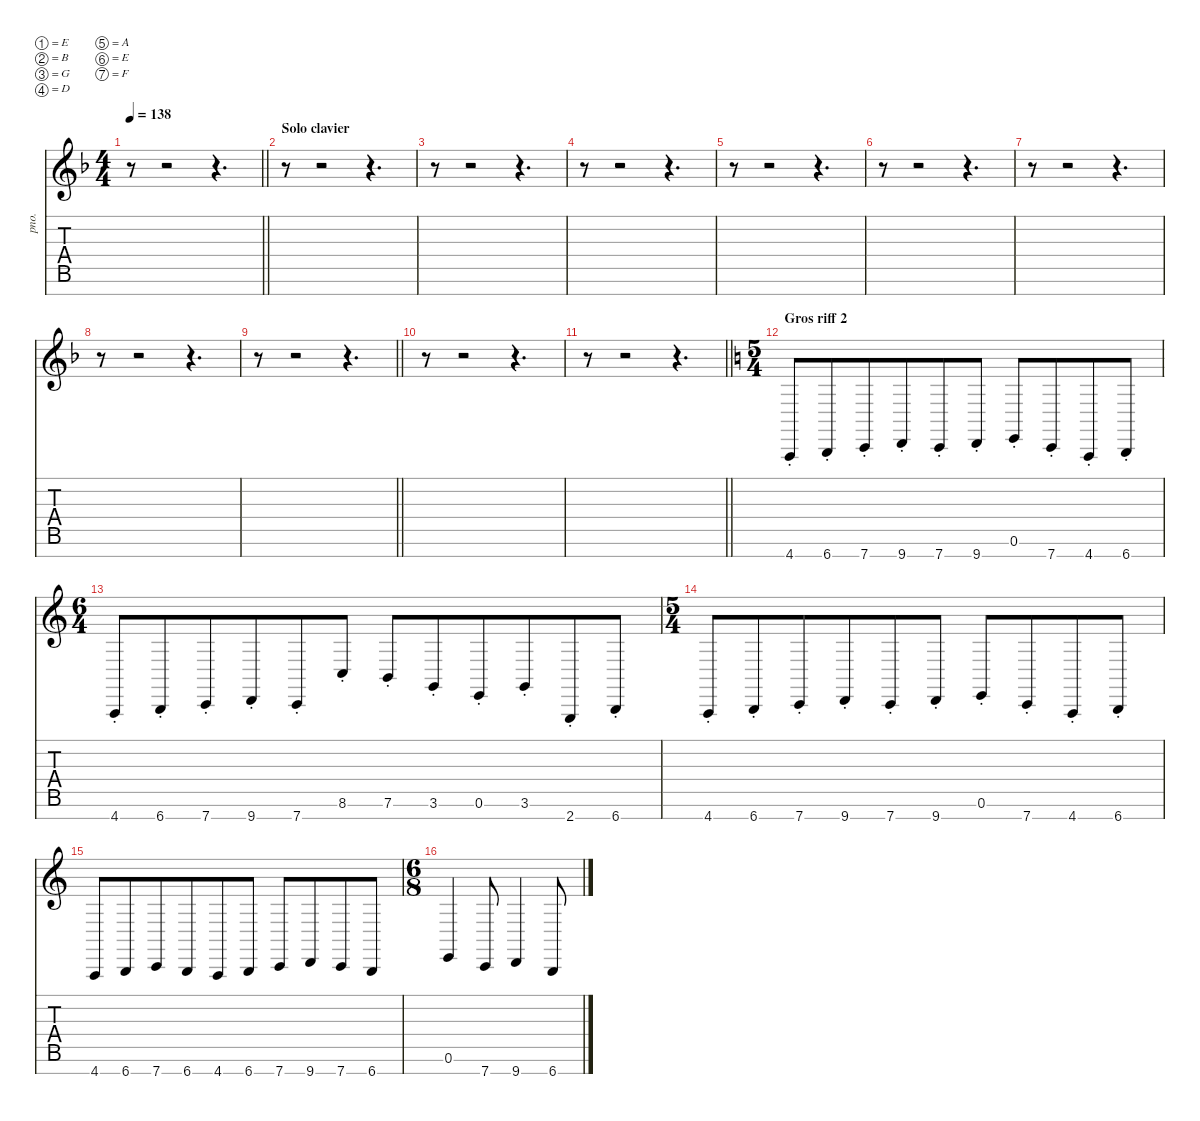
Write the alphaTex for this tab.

\defaultSystemsLayout 4
\hideDynamics
\bracketExtendMode nobrackets
\track ("Clavier" "pno.") {mute instrument acousticgrandpiano}
\staff {score tabs}
\tuning (E4 B3 G3 D3 A2 E2 F1)
\ts (4 4)
\tempo 138
\clef g2
\barLineRight lightlight
\ks dminor
r.8{dy f} r.2 r.4{d} |
\section ("" "Solo clavier")
r.8 r.2 r.4{d} |
r.8 r.2 r.4{d} |
r.8 r.2 r.4{d} |
r.8 r.2 r.4{d} |
r.8 r.2 r.4{d} |
r.8 r.2 r.4{d} |
r.8 r.2 r.4{d} |
\barLineRight lightlight
r.8 r.2 r.4{d} |
r.8 r.2 r.4{d} |
\barLineRight lightlight
r.8 r.2 r.4{d} |
\ts (5 4)
\beaming (8 6 4)
\section ("" "Gros riff 2")
\ks aminor
4.7{st}.8{instrument acousticgrandpiano} 6.7{st}.8 7.7{st}.8 9.7{st}.8 7.7{st}.8 9.7{st}.8 0.6{st}.8 7.7{st}.8 4.7{st}.8 6.7{st}.8 |
\ts (6 4)
\beaming (8 6 6)
4.7{st}.8 6.7{st}.8 7.7{st}.8 9.7{st}.8 7.7{st}.8 8.6{st}.8 7.6{st}.8 3.6{st}.8 0.6{st}.8 3.6{st}.8 2.7{st}.8 6.7{st}.8 |
\ts (5 4)
\beaming (8 6 4)
4.7{st}.8 6.7{st}.8 7.7{st}.8 9.7{st}.8 7.7{st}.8 9.7{st}.8 0.6{st}.8 7.7{st}.8 4.7{st}.8 6.7{st}.8 |
4.7.8 6.7.8 7.7.8 6.7.8 4.7.8 6.7.8 7.7.8 9.7.8 7.7.8 6.7.8 |
\ts (6 8)
\beaming (8 3 3)
0.6.4 7.7.8 9.7.4 6.7.8
